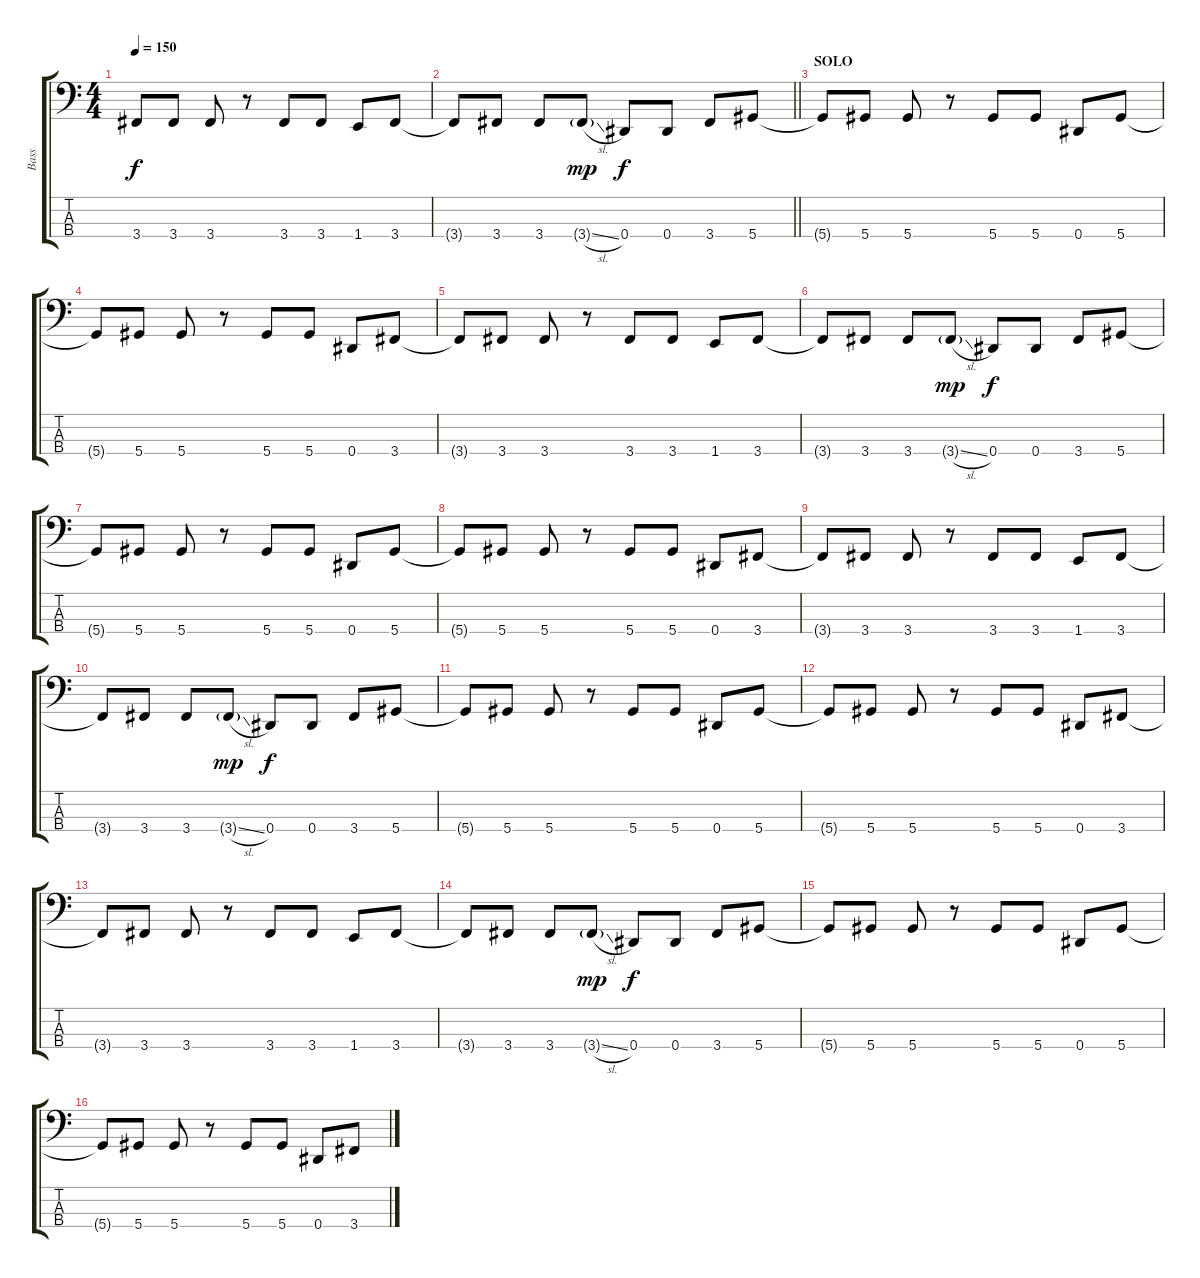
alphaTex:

\track ("Bass" "Bass") {instrument electricbasspick}
\staff {score tabs}
\tuning (Gb2 Db2 Ab1 Eb1) {hide}
\ts (4 4)
\tempo 150
\clef f4
\ks c
3.4{t}.8{dy f} 3.4.8 3.4.8 r.8 3.4.8 3.4.8 1.4.8 3.4.8 |
\barLineRight lightlight
3.4{t}.8 3.4.8 3.4.8 3.4{sl g}.8{dy mp} 0.4.8{dy f} 0.4.8 3.4.8 5.4.8 |
\section ("" "SOLO")
5.4{t}.8 5.4.8 5.4.8 r.8 5.4.8 5.4.8 0.4.8 5.4.8 |
5.4{t}.8 5.4.8 5.4.8 r.8 5.4.8 5.4.8 0.4.8 3.4.8 |
3.4{t}.8 3.4.8 3.4.8 r.8 3.4.8 3.4.8 1.4.8 3.4.8 |
3.4{t}.8 3.4.8 3.4.8 3.4{sl g}.8{dy mp} 0.4.8{dy f} 0.4.8 3.4.8 5.4.8 |
5.4{t}.8 5.4.8 5.4.8 r.8 5.4.8 5.4.8 0.4.8 5.4.8 |
5.4{t}.8 5.4.8 5.4.8 r.8 5.4.8 5.4.8 0.4.8 3.4.8 |
3.4{t}.8 3.4.8 3.4.8 r.8 3.4.8 3.4.8 1.4.8 3.4.8 |
3.4{t}.8 3.4.8 3.4.8 3.4{sl g}.8{dy mp} 0.4.8{dy f} 0.4.8 3.4.8 5.4.8 |
5.4{t}.8 5.4.8 5.4.8 r.8 5.4.8 5.4.8 0.4.8 5.4.8 |
5.4{t}.8 5.4.8 5.4.8 r.8 5.4.8 5.4.8 0.4.8 3.4.8 |
3.4{t}.8 3.4.8 3.4.8 r.8 3.4.8 3.4.8 1.4.8 3.4.8 |
3.4{t}.8 3.4.8 3.4.8 3.4{sl g}.8{dy mp} 0.4.8{dy f} 0.4.8 3.4.8 5.4.8 |
5.4{t}.8 5.4.8 5.4.8 r.8 5.4.8 5.4.8 0.4.8 5.4.8 |
5.4{t}.8 5.4.8 5.4.8 r.8 5.4.8 5.4.8 0.4.8 3.4.8
